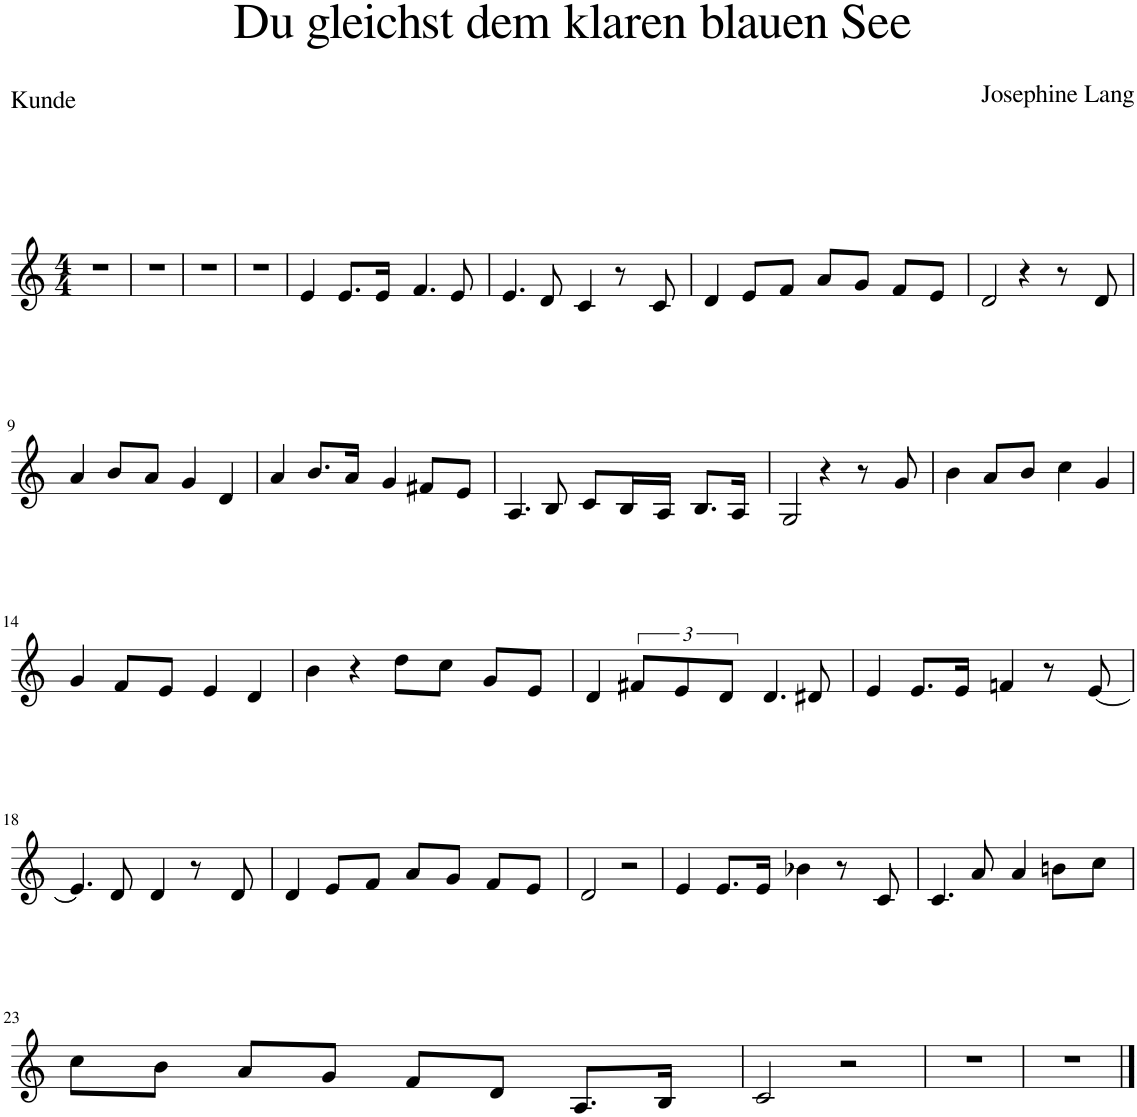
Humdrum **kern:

**kern
*part1
*staff1
*I"Piano
*I'Pno
*clefG2
*k[]
*M4/4
=1
1r
=2
1r
=3
1r
=4
1r
=5
4e/
8.e/L
16e/Jk
4.f/
8e/
=6
4.e/
8d/
4c/
8r
8c/
=7
4d/
8e/L
8f/J
8a/L
8g/J
8f/L
8e/J
=8
2d/
4r
8r
8d/
!!LO:LB:g=z
=9
4a/
8b/L
8a/J
4g/
4d/
=10
4a/
8.b/L
16a/Jk
4g/
8f#X/L
8e/J
=11
4.A/
8B/
8c/L
16B/L
16A/JJ
8.B/L
16A/Jk
=12
2G/
4r
8r
8g/
=13
4b\
8a/L
8b/J
4cc\
4g/
!!LO:LB:g=z
=14
4g/
8f/L
8e/J
4e/
4d/
=15
4b\
4r
8dd\L
8cc\J
8g/L
8e/J
=16
4d/
12f#X/L
12e/
12d/J
4.d/
8d#X/
=17
4e/
8.e/L
16e/Jk
4fn/
8r
[8e/
!!LO:LB:g=z
=18
4.e/]
8d/
4d/
8r
8d/
=19
4d/
8e/L
8f/J
8a/L
8g/J
8f/L
8e/J
=20
2d/
2r
=21
4e/
8.e/L
16e/Jk
4b-X\
8r
8c/
=22
4.c/
8a/
4a/
8bn\L
8cc\J
!!LO:LB:g=z
=23
8cc\L
8b\J
8a/L
8g/J
8f/L
8d/J
8.A/L
16B/Jk
=24
2c/
2r
=25
1r
=26
1r
==
*-
